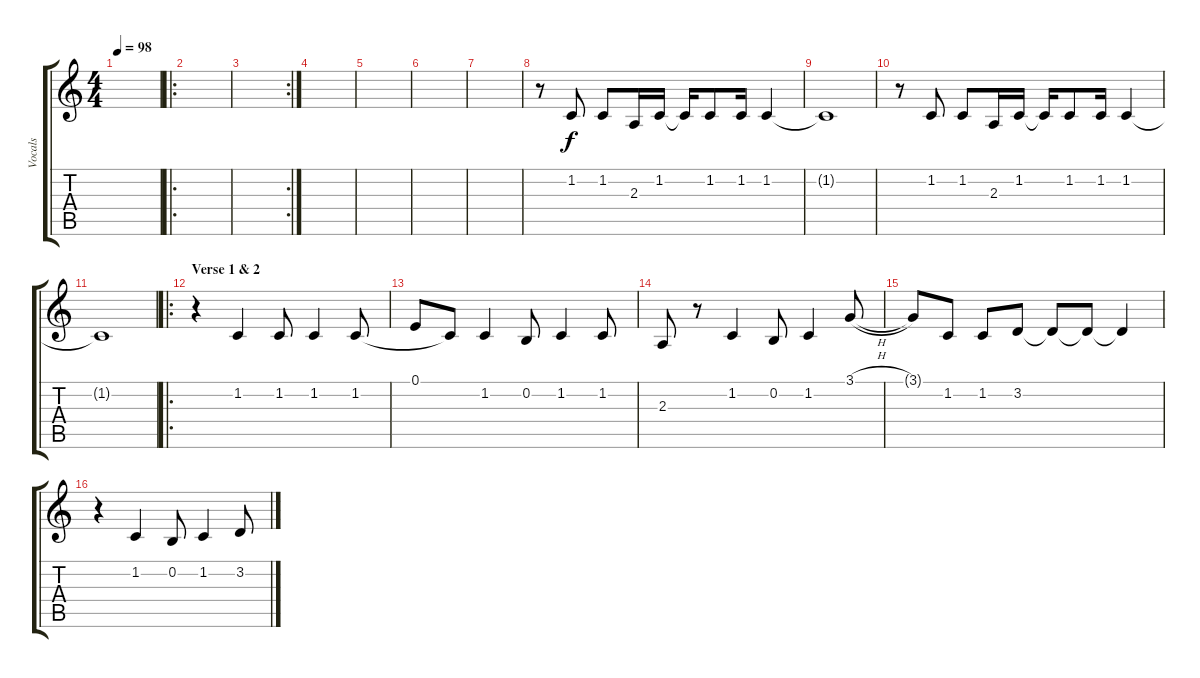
\track ("Vocals" "Vocals") {instrument acousticgrandpiano}
\staff {score tabs}
\tuning (E4 B3 G3 D3 A2 E2) {hide}
\ts (4 4)
\tempo 98
\clef g2
\ks c
|
\ro
|
\rc 2
|
|
|
|
|
r.8 1.2.8{volume 16} 1.2.8 2.3.16 1.2.16 1.2{t}.16 1.2.8 1.2.16 1.2.4 |
1.2{t}.1{volume 0} |
r.8 1.2.8{volume 16} 1.2.8 2.3.16 1.2.16 1.2{t}.16 1.2.8 1.2.16 1.2.4 |
1.2{t}.1{volume 0} |
\ro
\section ("" "Verse 1 & 2")
r.4 1.2.4{volume 16} 1.2.8 1.2.4 1.2.8 |
0.1.8 1.2{t}.8 1.2.4 0.2.8 1.2.4 1.2.8 |
2.3.8 r.8 1.2.4 0.2.8 1.2.4 3.1{h}.8 |
3.1{t}.8 1.2.8 1.2.8 3.2.8 3.2{t}.8{volume 0} 3.2{t}.8 3.2{t}.4 |
r.4 1.2.4{volume 16} 0.2.8 1.2.4 3.2.8
